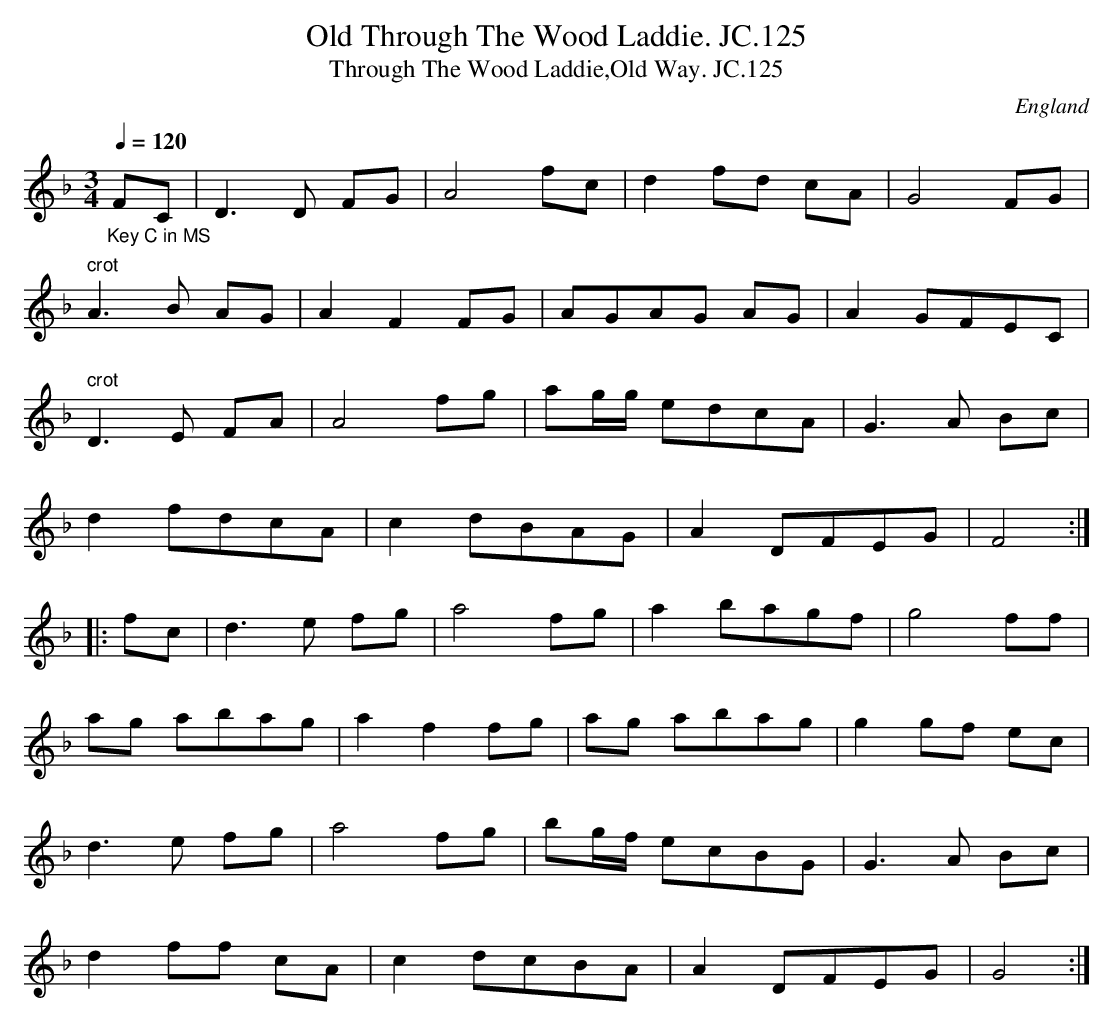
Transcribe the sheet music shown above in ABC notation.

X:1
T:Old Through The Wood Laddie. JC.125
T:Through The Wood Laddie,Old Way. JC.125
O:England
M:3/4
L:1/8
Q:1/4=120
K:F major
"_Key C in MS"FC|\
D3D FG|A4fc|d2fd cA|G4FG|!
" crot"A3B AG|A2F2FG|AGAG AG|A2GFEC|!
" crot"D3E FA|A4fg|ag/g/ edcA|G3A Bc|!
d2fdcA|c2dBAG|A2DFEG|F4:|!
|:fc|d3e fg|a4fg|a2bagf|g4ff|!
ag abag|a2f2fg|ag abag|g2gf ec|!
d3e fg|a4fg|bg/f/ ecBG|G3A Bc|!
d2ff cA|c2dcBA|A2DFEG|G4:|
